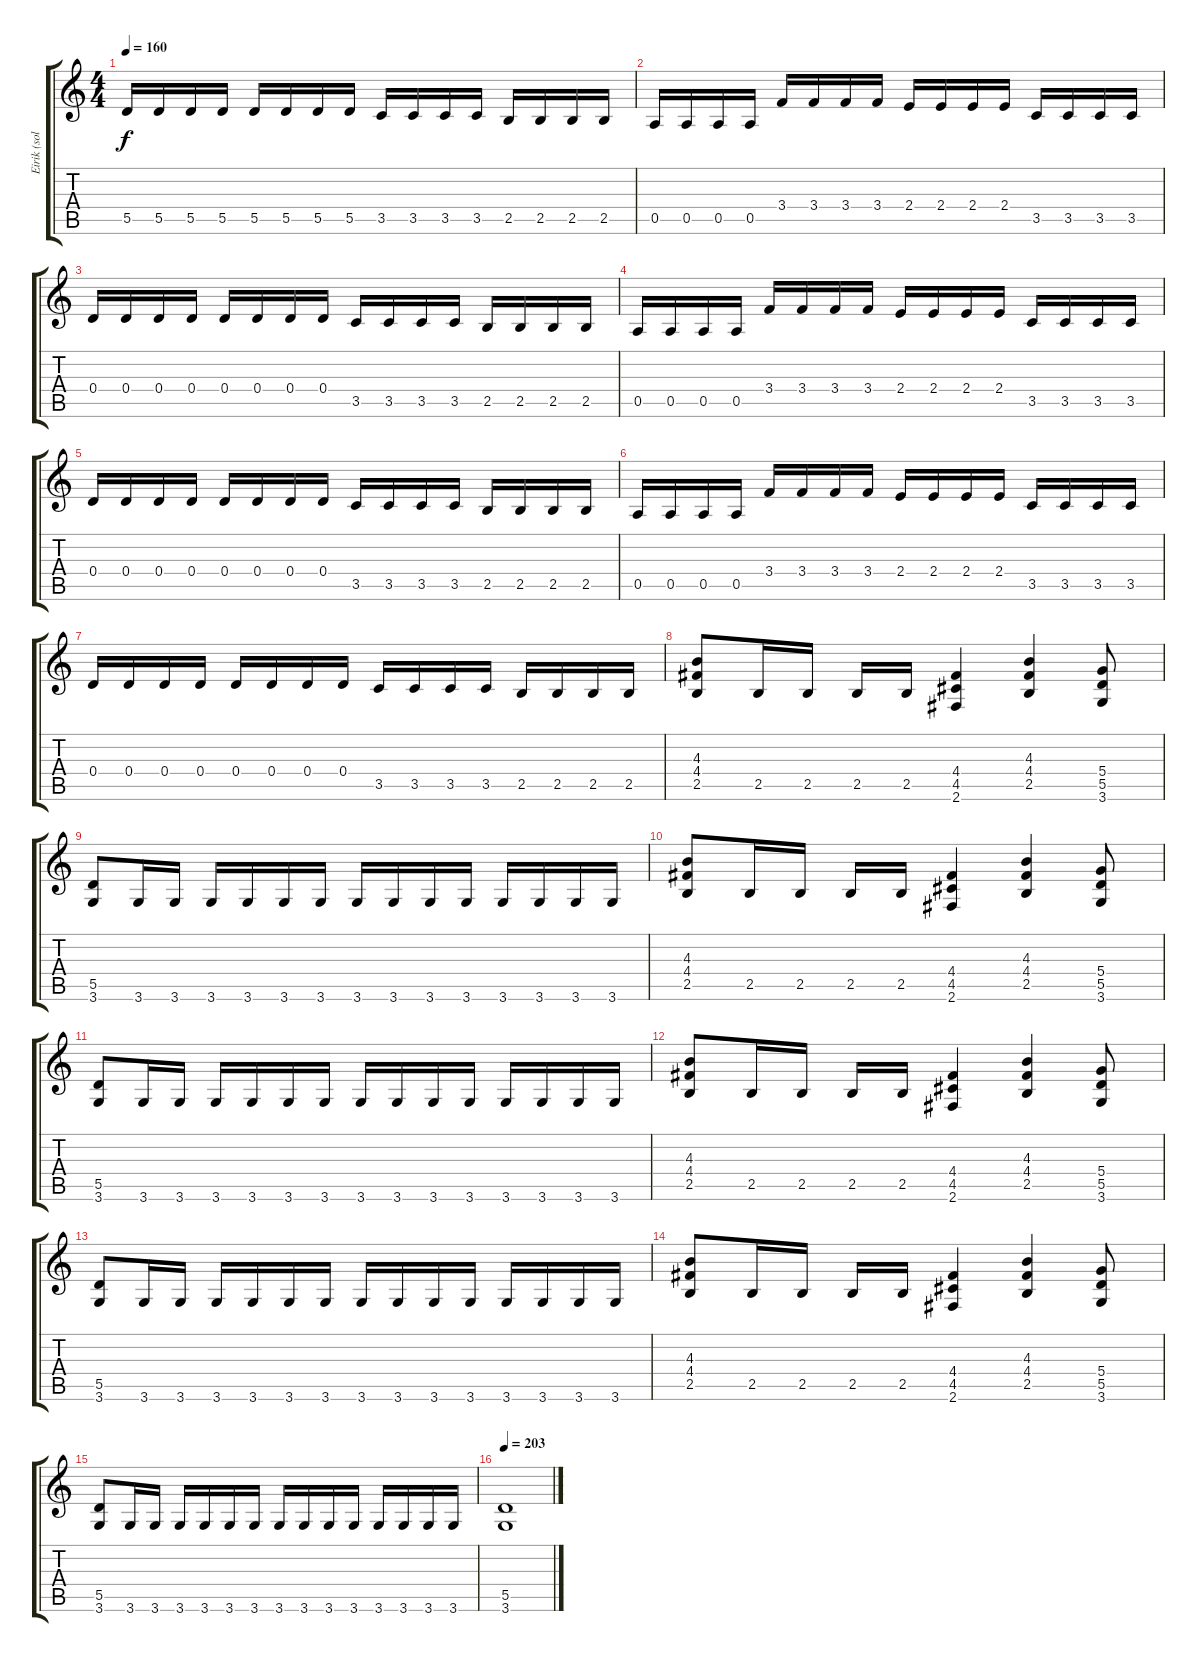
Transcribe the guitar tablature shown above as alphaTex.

\track ("Eirik (solo)" "Eirik (sol") {instrument overdrivenguitar}
\staff {score tabs}
\tuning (E4 B3 G3 D3 A2 E2) {hide}
\ts (4 4)
\tempo 160
\clef g2
\ks c
5.5.16{dy f} 5.5.16 5.5.16 5.5.16 5.5.16 5.5.16 5.5.16 5.5.16 3.5.16 3.5.16 3.5.16 3.5.16 2.5.16 2.5.16 2.5.16 2.5.16 |
0.5.16 0.5.16 0.5.16 0.5.16 3.4.16 3.4.16 3.4.16 3.4.16 2.4.16 2.4.16 2.4.16 2.4.16 3.5.16 3.5.16 3.5.16 3.5.16 |
0.4.16 0.4.16 0.4.16 0.4.16 0.4.16 0.4.16 0.4.16 0.4.16 3.5.16 3.5.16 3.5.16 3.5.16 2.5.16 2.5.16 2.5.16 2.5.16 |
0.5.16 0.5.16 0.5.16 0.5.16 3.4.16 3.4.16 3.4.16 3.4.16 2.4.16 2.4.16 2.4.16 2.4.16 3.5.16 3.5.16 3.5.16 3.5.16 |
0.4.16 0.4.16 0.4.16 0.4.16 0.4.16 0.4.16 0.4.16 0.4.16 3.5.16 3.5.16 3.5.16 3.5.16 2.5.16 2.5.16 2.5.16 2.5.16 |
0.5.16 0.5.16 0.5.16 0.5.16 3.4.16 3.4.16 3.4.16 3.4.16 2.4.16 2.4.16 2.4.16 2.4.16 3.5.16 3.5.16 3.5.16 3.5.16 |
0.4.16 0.4.16 0.4.16 0.4.16 0.4.16 0.4.16 0.4.16 0.4.16 3.5.16 3.5.16 3.5.16 3.5.16 2.5.16 2.5.16 2.5.16 2.5.16 |
(4.3 4.4 2.5).8 2.5.16 2.5.16 2.5.16 2.5.16 (4.4 4.5 2.6).4 (4.3 4.4 2.5).4 (5.4 5.5 3.6).8 |
(5.5 3.6).8 3.6.16 3.6.16 3.6.16 3.6.16 3.6.16 3.6.16 3.6.16 3.6.16 3.6.16 3.6.16 3.6.16 3.6.16 3.6.16 3.6.16 |
(4.3 4.4 2.5).8 2.5.16 2.5.16 2.5.16 2.5.16 (4.4 4.5 2.6).4 (4.3 4.4 2.5).4 (5.4 5.5 3.6).8 |
(5.5 3.6).8 3.6.16 3.6.16 3.6.16 3.6.16 3.6.16 3.6.16 3.6.16 3.6.16 3.6.16 3.6.16 3.6.16 3.6.16 3.6.16 3.6.16 |
(4.3 4.4 2.5).8 2.5.16 2.5.16 2.5.16 2.5.16 (4.4 4.5 2.6).4 (4.3 4.4 2.5).4 (5.4 5.5 3.6).8 |
(5.5 3.6).8 3.6.16 3.6.16 3.6.16 3.6.16 3.6.16 3.6.16 3.6.16 3.6.16 3.6.16 3.6.16 3.6.16 3.6.16 3.6.16 3.6.16 |
(4.3 4.4 2.5).8 2.5.16 2.5.16 2.5.16 2.5.16 (4.4 4.5 2.6).4 (4.3 4.4 2.5).4 (5.4 5.5 3.6).8 |
(5.5 3.6).8 3.6.16 3.6.16 3.6.16 3.6.16 3.6.16 3.6.16 3.6.16 3.6.16 3.6.16 3.6.16 3.6.16 3.6.16 3.6.16 3.6.16 |
\tempo 203
(5.5 3.6).1
